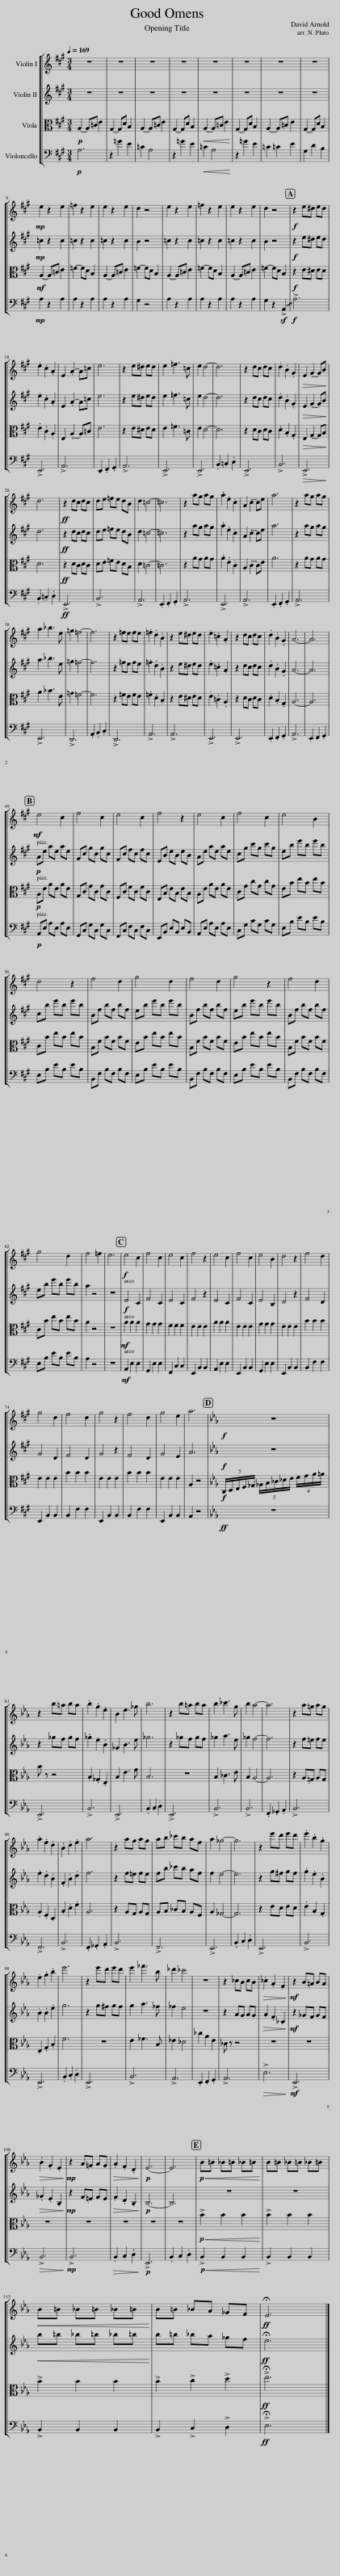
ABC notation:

X:1
%%score [ 1 2 3 4 ]
L:1/8
Q:1/4=169
M:3/4
I:linebreak $
K:A
V:1 treble
V:2 treble
V:3 alto
V:4 bass
V:1
 z6 | z6 | z6 | z6 | z6 | %5
 z6 | z6 | z6 |$!mp! e2 z2 e2 | =f2 z2 e2 | %10
 e2 z2 e2 | d2 z4 | e2 z2 e2 | =f2 z2 e2 | e2 z2 e2 | %15
 d2 z4 |!f! z2 e^d ed |$ .e2 .c2 .A2 | E2 .A2- A=c | e6 | %20
 z2 e^d ed | e2 =f3 =c | e2 d4- | d6 | z2 dc dc | %25
 .d2 .B2 .G2 |!>(! E2 .G2- GB!>)! |$ d6 |!ff! z2 dc dc | de =fe dB | %30
 d2 =c4- | =c6 | z2 ag ag | .a2 .e2 .c2 | A2 .c2- ce | %35
 a6 | z2 ag ag |$ a2 _b3 e | =g2 =f4- | f6 | %40
 z2 =fe fe | .=f2 .d2 .B2 | z2 e^d ed | .e2 .=c2 .A2 | z2 dc dc | %45
 .d2 .B2 .G2 | A6- | A6 |$!mf! e4 c2 | f4 c2 | %50
 e4 c2 | f4 z2 | e4 c2 | f4 c2 | e4 B2 |$ %55
 d4 z2 | f4 d2 | g4 d2 | f4 d2 | g4 z2 | %60
 f4 d2 |$ g4 d2 | f4 =f2 | e6 |!f! e4 c2 | %65
 f4 c2 | e4 c2 | f4 z2 | e4 c2 | f4 c2 | %70
 e4 B2 | d4 z2 | f4 d2 |$ g4 d2 | f4 d2 | %75
 g4 z2 | f4 d2 | g4 e2 | a6 |[K:Eb]!f! z6 |$ %80
 z2 b=a ba | .b2 .g2 .e2 | B2 e3 _g | b6 | z2 b=a ba | %85
 b2 _c'3 g | b2 a4- | a6 | z2 a=g ag |$ .a2 .f2 .d2 | %90
 .B2 .d2 .f2 | a6 | z2 ag ag | ab _c'b af | a2 _g4- | %95
 g6 | z2 e'd' e'd' | .e'2 .b2 .g2 |$ .e2 .g2 .b2 | e'6 | %100
 z2 e'd' e'd' | e'2 _f'3 b | _d'2 _c'4 | z6 | z2 _cB cB | %105
!>(! ._c2 .A2 .F2!>)! |!mf! z2 B=A BA |$!>(! .B2 .G2 .E2!>)! |!mp! z2 A=G AG |!>(! .A2 .F2 .D2!>)! | %110
!p! E6- | E6 |!p!!<(! B=B _B=B _B=B!<)! | B=B _B=B _B=B |$!<(! B=B _B=B _B=B!<)! | %115
 B=B _BA _GF |!ff! !fermata!E6 |] %117
V:2
 z6 | z6 | z6 | z6 | z6 | %5
 z6 | z6 | z6 |$!mp! =c2 z2 c2 | =c2 z2 c2 | %10
 =c2 z2 c2 | B2 z4 | =c2 z2 c2 | =c2 z2 c2 | =c2 z2 c2 | %15
 B2 z4 |!f! z2 e^d ed |$ .e2 .c2 .A2 | E2 .A2- A=c | e6 | %20
 z2 e^d ed | e2 =f3 =c | e2 d4- | d6 | z2 dc dc | %25
 .d2 .B2 .G2 |!>(! E2 .G2- GB!>)! |$ d6 |!ff! z2 dc dc | de =fe dB | %30
 d2 =c4- | =c6 | z2 ag ag | .a2 .e2 .c2 | A2 .c2- ce | %35
 a6 | z2 ag ag |$ a2 _b3 e | =g2 =f4- | f6 | %40
 z2 =fe fe | .=f2 .d2 .B2 | z2 e^d ed | .e2 .=c2 .A2 | z2 dc dc | %45
 .d2 .B2 .G2 | A6- | A6 |$!p! Ae ae ae | Gc gc gc | %50
 Fc fc fc | EB eB eB | Ae ae ae | cg c'g c'g | eb e'b e'b |$ %55
 cb e'b e'b | Bf bf bf | eb e'b e'b | Bf bf bf | eb e'b e'b | %60
 Bf bf bf |$ eb e'b e'b | a2 z4 | z6 |!f! E4 C2 | %65
 F4 C2 | E4 C2 | F4 z2 | E4 C2 | F4 C2 | %70
 E4 B,2 | D4 z2 | F4 D2 |$ G4 D2 | F4 D2 | %75
 G4 z2 | F4 D2 | G4 E2 | A6 |[K:Eb]!f! z6 |$ %80
 z2 _gf gf | ._g2 .e2 .B2 | _G2 B3 e | _g6 | z2 _gf gf | %85
 _g2 a3 e | _g2 f4- | f6 | z2 f=e fe |$ .f2 .d2 .B2 | %90
 .F2 .B2 .d2 | f6 | z2 f=e fe | fb _c'b af | f2 e4- | %95
 e6 | z2 g^f gf | .g2 .e2 .B2 |$ .B2 .B2 .e2 | g6 | %100
 z2 g^f gf | g2 a3 _f | _f2 e4 | z6 | z2 AG AG | %105
!>(! .A2 .F2 ._C2!>)! |!mf! z2 _GF GF |$!>(! ._G2 .E2 .B,2!>)! |!mp! z2 F=E FE |!>(! .F2 .D2 .B,2!>)! | %110
!p! B,6- | B,6 | z6 | z6 |$!<(! b=b _b=b _b=b!<)! | %115
 b=b _ba _gf |!ff! !fermata!e6 |] %117
V:3
!p! A,2- A,=C E2 | G,2- G,D B,2 | A,2- A,=C E2 | G,2- G,D B,2 |!<(! A,2- A,=C E2!<)! | %5
 G,2- G,D B,2 | A,2- A,=C E2 | G,2- G,D B,2 |$!mf! A,2- A,=C E2 | =F2- FD B,2 | %10
 A,2- A,=C E2 | =F2- FD B,2 | A,2- A,=C E2 | =F2- FD B,2 | A,2- A,=C E2 | %15
 =F2- FD B,2 |!f! z2 E^D ED |$ .E2 .C2 .A,2 | E,2 .A,2- A,=C | E6 | %20
 z2 E^D ED | E2 =F3 =C | E2 D4- | D6 | z2 DC DC | %25
 .D2 .B,2 .G,2 |!>(! E,2 .G,2- G,B,!>)! |$ D6 |!ff! z2 DC DC | DE =FE DB, | %30
 D2 =C4- | =C6 | z2 AG AG | .A2 .E2 .C2 | A,2 .C2- CE | %35
 A6 | z2 AG AG |$ A2 _B3 E | =G2 =F4- | F6 | %40
 z2 =FE FE | .=F2 .D2 .B,2 | z2 E^D ED | .E2 .=C2 .A,2 | z2 DC DC | %45
 .D2 .B,2 .G,2 | A,6- | A,6 |$!p! A,E AE AE | G,C GC GC | %50
 F,C FC FC | E,B, EB, EB, | A,E AE AE | CG cG cG | EB eB eB |$ %55
 CB eB eB | B,F BF BF | EB eB eB | B,F BF BF | EB eB eB | %60
 B,F BF BF |$ CB eB eB | A2 z4 | z6 |!mf! A2 A2 A2 | %65
 G2 G2 G2 | F2 F2 F2 | E2 E2 E2 | A2 A2 A2 | E2 E2 E2 | %70
 G2 G2 G2 | E2 E2 E2 | B2 B2 B2 |$ E2 E2 E2 | B2 B2 B2 | %75
 E2 E2 E2 | B2 B2 B2 | E2 E2 E2 | A,2 z4 |[K:Eb]!f! (5:4:5C,/D,/E,/F,/_G,/ (5:4:5_A,/B,/_C/_D/E/ F/G/A/=A/ |$ %80
 B z z4 | .B,2 ._G,2 .E,2 | B,2 E3 G | B,6 | z6 | %85
 B,2 _C3 E | B,2 A,4- | A,6 | z2 A,=G, A,G, |$ .A,2 .F,2 .D,2 | %90
 .B,2 .D2 .F2 | A,6 | z2 A,G, A,G, | A,B, _CB, A,F, | A,2 _G,4- | %95
 G,6 | z2 ED ED | .E2 .B,2 .G,2 |$ .E,2 .G,2 .B,2 | F6 | %100
 z6 | E2 _F3 B, | _E2 _D4 | _c2 A2 E2 | _C z z4 | %105
 z6 | z6 |$ z6 | z6 | z6 | %110
 z6 | z6 |!p!!<(! !>!B2 B2 B2!<)! | !>!B2 B2 B2 |$ !>!B2 B2 B2 | %115
 !>!B2 !>!c2 !>!d2 |!ff! !>!!fermata!e6 |] %117
V:4
!p! A,6 | z2 =G2 E2 | =C2 A,4 | z2 =G2 E2 |!<(! =C2 A,4!<)! | %5
 z2 =G2 E2 | =C2 =C2 E2 | G,2 D2 B,2 |$!mp! A,2 z2 A,2 | A,2 z2 A,2 | %10
 A,2 z2 A,2 | G,2 z4 | A,2 z2 A,2 | A,2 z2 A,2 | A,2 z2 A,2 | %15
 G,2 z2 !~(!!>!A,,2 |!f! !~)!!>!A,6 |$ !>!E,,6 | !>!A,,6 | .E,,2 .F,,2 .G,,2 | %20
 !>!A,,6 | !>!E,,6 | !>!E,,6 | .B,,2 .=C,2 .D,2 | !>!E,,6 | %25
 !>!B,,6 |!>(! !>!E,,6!>)! |$ .B,,2 .=C,2 .D,2 |!ff! !>!E,,6 | !>!B,,6 | %30
 !>!A,,6 | .E,,2 .F,,2 .G,,2 | !>!A,,6 | !>!E,,6 | !>!A,,6 | %35
 .E,,2 .F,,2 .G,,2 | !>!A,,6 |$ !>!E,,6 | !>!D,,6 | .A,,2 .B,,2 .C,2 | %40
 !>!D,,6 | !>!A,,6 | !>!A,,6 | !>!E,,6 | !>!E,,6 | %45
 .E,,2 .F,,2 .G,,2 | !>!A,,6 | .E,,2 .F,,2 .G,,2 |$!p! A,,E, A,E, A,E, | G,,C, G,C, G,C, | %50
 F,,C, F,C, F,C, | E,,B,, E,B,, E,B,, | A,,E, A,E, A,E, | C,G, CG, CG, | E,B, EB, EB, |$ %55
 E,B, EB, EB, | B,,F, B,F, B,F, | E,B, EB, EB, | B,,F, B,F, B,F, | E,B, EB, EB, | %60
 B,,F, B,F, B,F, |$ E,B, EB, EB, | A,2 z4 | z6 |!mf! A,,2 E,2 E,2 | %65
 G,,2 E,2 E,2 | F,,2 C,2 C,2 | E,,2 B,,2 B,,2 | A,,2 E,2 E,2 | E,,2 B,,2 B,,2 | %70
 G,,2 E,2 E,2 | E,,2 B,,2 B,,2 | B,,2 F,2 F,2 |$ E,,2 B,,2 B,,2 | B,,2 F,2 F,2 | %75
 E,,2 B,,2 B,,2 | B,,2 F,2 F,2 | E,,2 B,,2 B,,2 | A,,2 z4 |[K:Eb]!ff! z6 |$ %80
 !>!E,,6 | !>!B,,6 | !>!E,,6 | .B,,2 .C,2 .D,2 | !>!E,,6 | %85
 !>!B,,6 | !>!B,,6 | .F,,2 ._G,,2 .A,,2 | !>!B,,6 |$ !>!F,,6 | %90
 !>!B,,6 | .F,,2 ._G,,2 .A,,2 | !>!B,,6 | !>!F,,6 | !>!E,,6 | %95
 .B,,2 .C,2 .D,2 | !>!E,,6 | !>!B,,6 |$ !>!E,,6 | .B,,2 .C,2 .D,2 | %100
 !>!E,,6 | !>!B,,6 | !>!A,,6 | .E,,2 .F,,2 .G,,2 | !>!A,,6 | %105
!>(! !>!E,6!>)! |!mf! !>!E,,6 |$!>(! !>!B,,6!>)! |!mp! !>!B,,6 |!>(! .B,,2 .C,2 .D,2!>)! | %110
!p! !>!E,,6 | .B,,2 .C,2 .D,2 |!p!!<(! !>!B,,2 B,,2 B,,2!<)! | !>!B,,2 B,,2 B,,2 |$ !>!B,,2 B,,2 B,,2 | %115
 !>!B,,2 !>!C,2 !>!D,2 |!ff! !>!!fermata!E,6 |] %117
